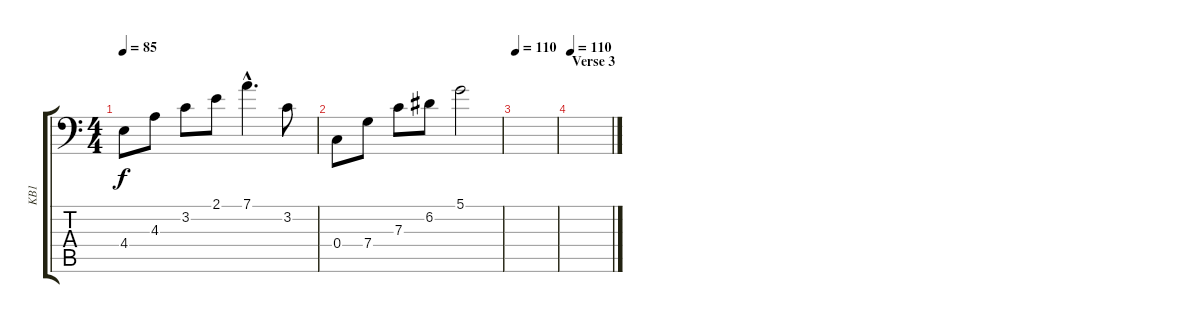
\track ("KB1" "KB1") {instrument musicbox}
\staff {score tabs}
\tuning (D4 A3 F3 C3 G1 D1) {hide}
\ts (4 4)
\tempo 85
\clef f4
\ks c
4.4.8{dy f} 4.3.8 3.2.8 2.1.8 7.1{hac}.4{d} 3.2.8 |
0.4.8 7.4.8 7.3.8 6.2.8 5.1.2 |
\tempo 110
|
\section ("" "Verse 3")
\tempo 110
